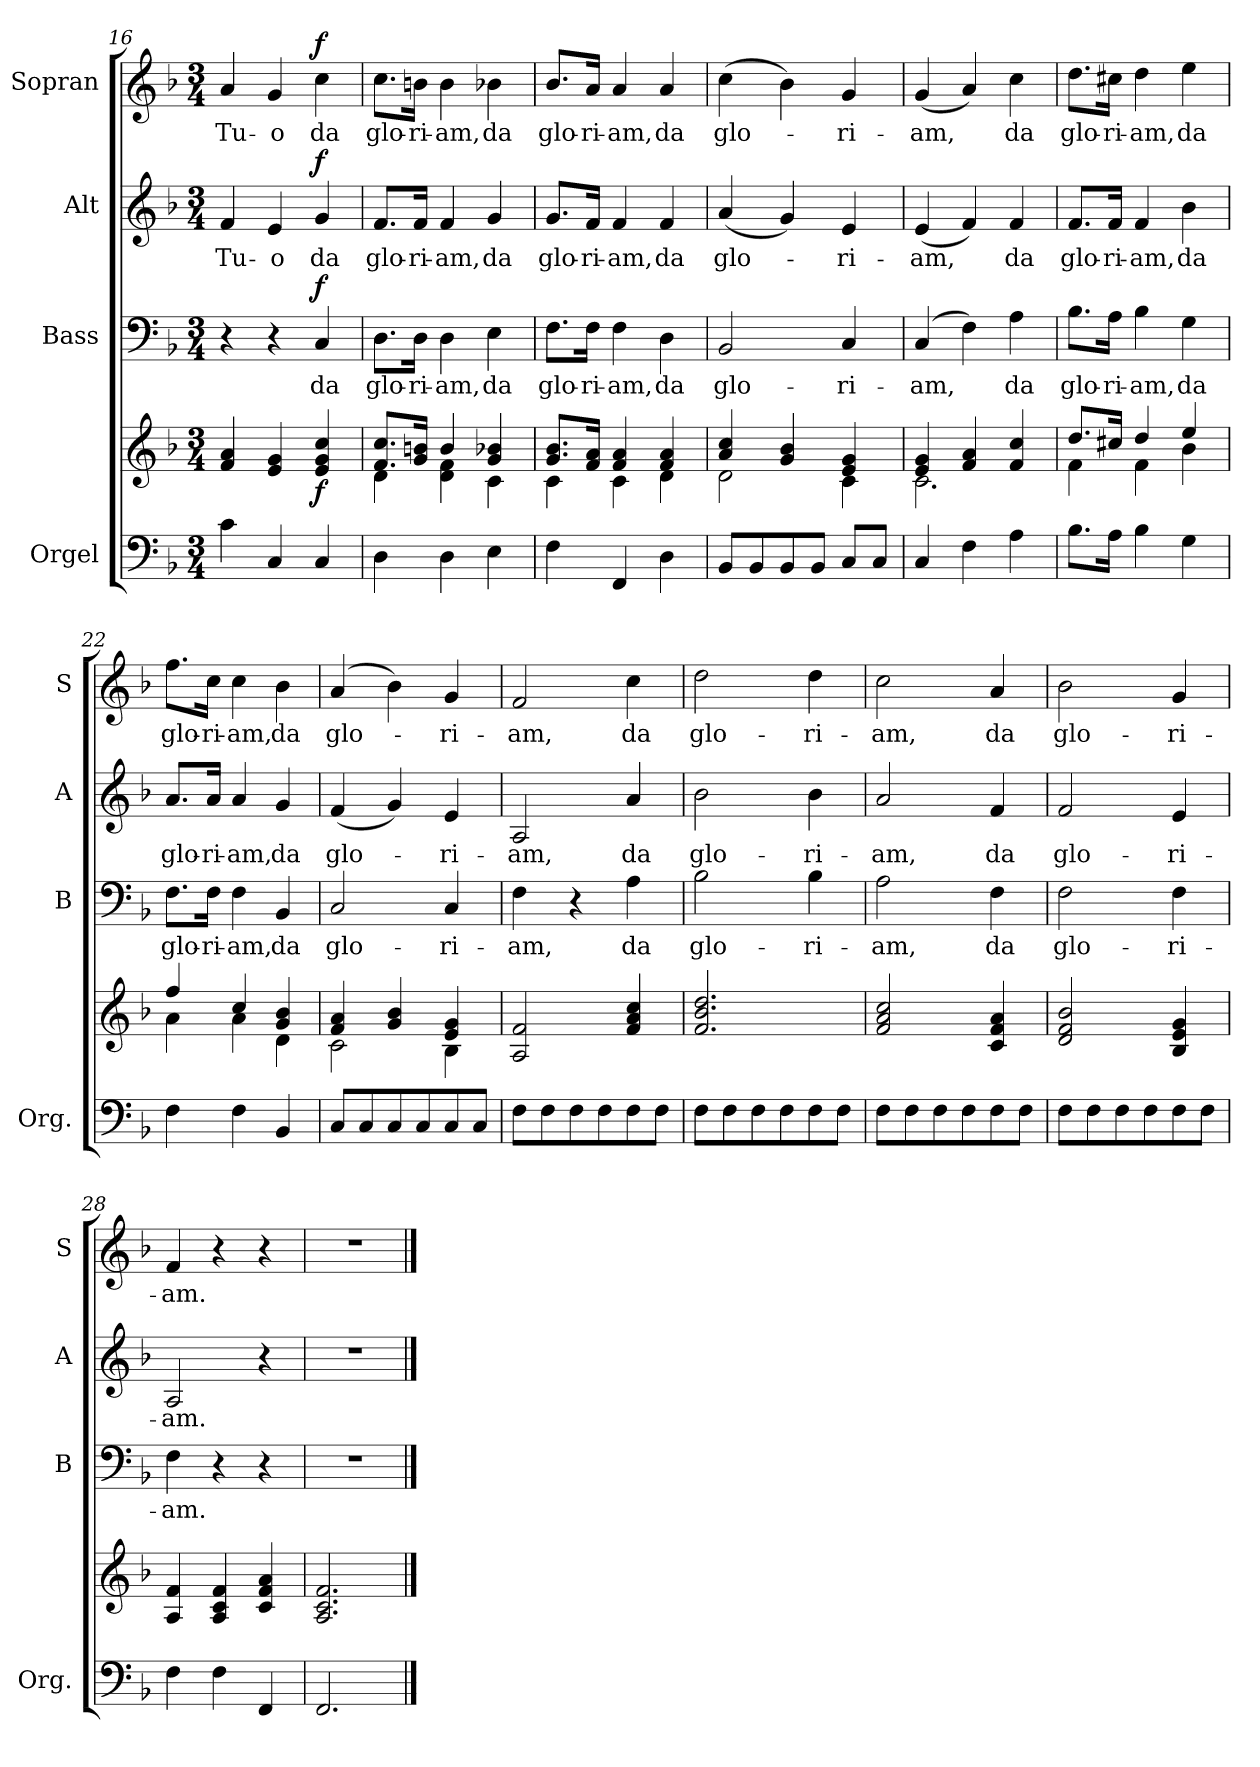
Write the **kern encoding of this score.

**kern	**kern	**dynam	**kern	**text	**dynam	**kern	**text	**dynam	**kern	**text	**dynam
*part4	*part4	*part4	*part3	*part3	*part3	*part2	*part2	*part2	*part1	*part1	*part1
*staff5	*staff4	*staff4/5	*staff3	*staff3	*staff3	*staff2	*staff2	*staff2	*staff1	*staff1	*staff1
*I"Orgel	*	*	*I"Bass	*	*	*I"Alt	*	*	*I"Sopran	*	*
*I'Org.	*	*	*I'B	*	*	*I'A	*	*	*I'S	*	*
*clefF4	*clefG2	*	*clefF4	*	*	*clefG2	*	*	*clefG2	*	*
*k[b-]	*k[b-]	*	*k[b-]	*	*	*k[b-]	*	*	*k[b-]	*	*
*F:	*F:	*	*F:	*	*	*F:	*	*	*F:	*	*
*M3/4	*M3/4	*	*M3/4	*	*	*M3/4	*	*	*M3/4	*	*
=16	=16	=16	=16	=16	=16	=16	=16	=16	=16	=16	=16
!	!	!	!	!	!	!	!LO:LY:b	!	!	!LO:LY:b	!
4c\	4f/ 4a/	.	4r	.	.	4f/	Tu-	.	4a/	Tu-	.
!	!	!	!	!	!	!	!LO:LY:b	!	!	!LO:LY:b	!
4C/	4e/ 4g/	.	4r	.	.	4e/	-o	.	4g/	-o	.
!	!	!LO:DY:b	!	!LO:LY:b	!LO:DY:a	!	!LO:LY:b	!LO:DY:a	!	!LO:LY:b	!LO:DY:a
4C/	4e/ 4g/ 4cc/	f	4C/	da	f	4g/	da	f	4cc\	da	f
=17	=17	=17	=17	=17	=17	=17	=17	=17	=17	=17	=17
*	*^	*	*	*	*	*	*	*	*	*	*
!	!	!	!	!	!LO:LY:b	!	!	!LO:LY:b	!	!	!LO:LY:b	!
4D\	8.f/ 8.cc/L	4d\	.	8.D\L	glo-	.	8.f/L	glo-	.	8.cc\L	glo-	.
!	!	!	!	!	!LO:LY:b	!	!	!LO:LY:b	!	!	!LO:LY:b	!
.	16g/ 16bn/Jk	.	.	16D\Jk	-ri-	.	16f/Jk	-ri-	.	16bn\Jk	-ri-	.
!	!	!	!	!	!LO:LY:b	!	!	!LO:LY:b	!	!	!LO:LY:b	!
4D\	4b/	4d\ 4f\	.	4D\	-am,	.	4f/	-am,	.	4b\	-am,	.
!	!	!	!	!	!LO:LY:b	!	!	!LO:LY:b	!	!	!LO:LY:b	!
4E\	4g/ 4b-X/	4c\	.	4E\	da	.	4g/	da	.	4b-X\	da	.
=18	=18	=18	=18	=18	=18	=18	=18	=18	=18	=18	=18	=18
!	!	!	!	!	!LO:LY:b	!	!	!LO:LY:b	!	!	!LO:LY:b	!
4F\	8.g/ 8.b-/L	4c\	.	8.F\L	glo-	.	8.g/L	glo-	.	8.b-/L	glo-	.
!	!	!	!	!	!LO:LY:b	!	!	!LO:LY:b	!	!	!LO:LY:b	!
.	16f/ 16a/Jk	.	.	16F\Jk	-ri-	.	16f/Jk	-ri-	.	16a/Jk	-ri-	.
!	!	!	!	!	!LO:LY:b	!	!	!LO:LY:b	!	!	!LO:LY:b	!
4FF/	4f/ 4a/	4c\	.	4F\	-am,	.	4f/	-am,	.	4a/	-am,	.
!	!	!	!	!	!LO:LY:b	!	!	!LO:LY:b	!	!	!LO:LY:b	!
4D\	4f/ 4a/	4d\	.	4D\	da	.	4f/	da	.	4a/	da	.
=19	=19	=19	=19	=19	=19	=19	=19	=19	=19	=19	=19	=19
!	!	!	!	!	!LO:LY:b	!	!	!LO:LY:b	!	!	!LO:LY:b	!
8BB-/L	4a/ 4cc/	2d\	.	2BB-/	glo-	.	(<4a/	glo-	.	(>4cc\	glo-	.
8BB-/	.	.	.	.	.	.	.	.	.	.	.	.
8BB-/	4g/ 4b-/	.	.	.	.	.	4g/)	.	.	4b-\)	.	.
8BB-/J	.	.	.	.	.	.	.	.	.	.	.	.
!	!	!	!	!	!LO:LY:b	!	!	!LO:LY:b	!	!	!LO:LY:b	!
8C/L	4e/ 4g/	4c\	.	4C/	-ri-	.	4e/	-ri-	.	4g/	-ri-	.
8C/J	.	.	.	.	.	.	.	.	.	.	.	.
!!LO:PB:g=z
=20	=20	=20	=20	=20	=20	=20	=20	=20	=20	=20	=20	=20
!	!	!	!	!	!LO:LY:b	!	!	!LO:LY:b	!	!	!LO:LY:b	!
4C/	4e/ 4g/	2.c\	.	(4C/	-am,	.	(<4e/	-am,	.	(<4g/	-am,	.
4F\	4f/ 4a/	.	.	4F\)	.	.	4f/)	.	.	4a/)	.	.
!	!	!	!	!	!LO:LY:b	!	!	!LO:LY:b	!	!	!LO:LY:b	!
4A\	4f/ 4cc/	.	.	4A\	da	.	4f/	da	.	4cc\	da	.
=21	=21	=21	=21	=21	=21	=21	=21	=21	=21	=21	=21	=21
!	!	!	!	!	!LO:LY:b	!	!	!LO:LY:b	!	!	!LO:LY:b	!
8.B-\L	8.dd/L	4f\	.	8.B-\L	glo-	.	8.f/L	glo-	.	8.dd\L	glo-	.
!	!	!	!	!	!LO:LY:b	!	!	!LO:LY:b	!	!	!LO:LY:b	!
16A\Jk	16cc#X/Jk	.	.	16A\Jk	-ri-	.	16f/Jk	-ri-	.	16cc#X\Jk	-ri-	.
!	!	!	!	!	!LO:LY:b	!	!	!LO:LY:b	!	!	!LO:LY:b	!
4B-\	4dd/	4f\	.	4B-\	-am,	.	4f/	-am,	.	4dd\	-am,	.
!	!	!	!	!	!LO:LY:b	!	!	!LO:LY:b	!	!	!LO:LY:b	!
4G\	4ee/	4b-\	.	4G\	da	.	4b-\	da	.	4ee\	da	.
=22	=22	=22	=22	=22	=22	=22	=22	=22	=22	=22	=22	=22
!	!	!	!	!	!LO:LY:b	!	!	!LO:LY:b	!	!	!LO:LY:b	!
4F\	4ff/	4a\	.	8.F\L	glo-	.	8.a/L	glo-	.	8.ff\L	glo-	.
!	!	!	!	!	!LO:LY:b	!	!	!LO:LY:b	!	!	!LO:LY:b	!
.	.	.	.	16F\Jk	-ri-	.	16a/Jk	-ri-	.	16cc\Jk	-ri-	.
!	!	!	!	!	!LO:LY:b	!	!	!LO:LY:b	!	!	!LO:LY:b	!
4F\	4cc/	4a\	.	4F\	-am,	.	4a/	-am,	.	4cc\	-am,	.
!	!	!	!	!	!LO:LY:b	!	!	!LO:LY:b	!	!	!LO:LY:b	!
4BB-/	4g/ 4b-/	4d\	.	4BB-/	da	.	4g/	da	.	4b-\	da	.
=23	=23	=23	=23	=23	=23	=23	=23	=23	=23	=23	=23	=23
!	!	!	!	!	!LO:LY:b	!	!	!LO:LY:b	!	!	!LO:LY:b	!
8C/L	4f/ 4a/	2c\	.	2C/	glo-	.	(<4f/	glo-	.	(4a/	glo-	.
8C/	.	.	.	.	.	.	.	.	.	.	.	.
8C/	4g/ 4b-/	.	.	.	.	.	4g/)	.	.	4b-\)	.	.
8C/	.	.	.	.	.	.	.	.	.	.	.	.
!	!	!	!	!	!LO:LY:b	!	!	!LO:LY:b	!	!	!LO:LY:b	!
8C/	4e/ 4g/	4B-\	.	4C/	-ri-	.	4e/	-ri-	.	4g/	-ri-	.
8C/J	.	.	.	.	.	.	.	.	.	.	.	.
*	*v	*v	*	*	*	*	*	*	*	*	*	*
=24	=24	=24	=24	=24	=24	=24	=24	=24	=24	=24	=24
!	!	!	!	!LO:LY:b	!	!	!LO:LY:b	!	!	!LO:LY:b	!
8F\L	2A/ 2f/	.	4F\	-am,	.	2A/	-am,	.	2f/	-am,	.
8F\	.	.	.	.	.	.	.	.	.	.	.
8F\	.	.	4r	.	.	.	.	.	.	.	.
8F\	.	.	.	.	.	.	.	.	.	.	.
!	!	!	!	!LO:LY:b	!	!	!LO:LY:b	!	!	!LO:LY:b	!
8F\	4f/ 4a/ 4cc/	.	4A\	da	.	4a/	da	.	4cc\	da	.
8F\J	.	.	.	.	.	.	.	.	.	.	.
!!LO:LB:g=z
=25	=25	=25	=25	=25	=25	=25	=25	=25	=25	=25	=25
!	!	!	!	!LO:LY:b	!	!	!LO:LY:b	!	!	!LO:LY:b	!
8F\L	2.f/ 2.b-/ 2.dd/	.	2B-\	glo-	.	2b-\	glo-	.	2dd\	glo-	.
8F\	.	.	.	.	.	.	.	.	.	.	.
8F\	.	.	.	.	.	.	.	.	.	.	.
8F\	.	.	.	.	.	.	.	.	.	.	.
!	!	!	!	!LO:LY:b	!	!	!LO:LY:b	!	!	!LO:LY:b	!
8F\	.	.	4B-\	-ri-	.	4b-\	-ri-	.	4dd\	-ri-	.
8F\J	.	.	.	.	.	.	.	.	.	.	.
=26	=26	=26	=26	=26	=26	=26	=26	=26	=26	=26	=26
!	!	!	!	!LO:LY:b	!	!	!LO:LY:b	!	!	!LO:LY:b	!
8F\L	2f/ 2a/ 2cc/	.	2A\	-am,	.	2a/	-am,	.	2cc\	-am,	.
8F\	.	.	.	.	.	.	.	.	.	.	.
8F\	.	.	.	.	.	.	.	.	.	.	.
8F\	.	.	.	.	.	.	.	.	.	.	.
!	!	!	!	!LO:LY:b	!	!	!LO:LY:b	!	!	!LO:LY:b	!
8F\	4c/ 4f/ 4a/	.	4F\	da	.	4f/	da	.	4a/	da	.
8F\J	.	.	.	.	.	.	.	.	.	.	.
=27	=27	=27	=27	=27	=27	=27	=27	=27	=27	=27	=27
!	!	!	!	!LO:LY:b	!	!	!LO:LY:b	!	!	!LO:LY:b	!
8F\L	2d/ 2f/ 2b-/	.	2F\	glo-	.	2f/	glo-	.	2b-\	glo-	.
8F\	.	.	.	.	.	.	.	.	.	.	.
8F\	.	.	.	.	.	.	.	.	.	.	.
8F\	.	.	.	.	.	.	.	.	.	.	.
!	!	!	!	!LO:LY:b	!	!	!LO:LY:b	!	!	!LO:LY:b	!
8F\	4B-/ 4e/ 4g/	.	4F\	-ri-	.	4e/	-ri-	.	4g/	-ri-	.
8F\J	.	.	.	.	.	.	.	.	.	.	.
=28	=28	=28	=28	=28	=28	=28	=28	=28	=28	=28	=28
!	!	!	!	!LO:LY:b	!	!	!LO:LY:b	!	!	!LO:LY:b	!
4F\	4A/ 4f/	.	4F\	-am.	.	2A/	-am.	.	4f/	-am.	.
4F\	4A/ 4c/ 4f/	.	4r	.	.	.	.	.	4r	.	.
4FF/	4c/ 4f/ 4a/	.	4r	.	.	4r	.	.	4r	.	.
=29	=29	=29	=29	=29	=29	=29	=29	=29	=29	=29	=29
2.FF/	2.A/ 2.c/ 2.f/	.	2.r	.	.	2.r	.	.	2.r	.	.
==	==	==	==	==	==	==	==	==	==	==	==
*-	*-	*-	*-	*-	*-	*-	*-	*-	*-	*-	*-
